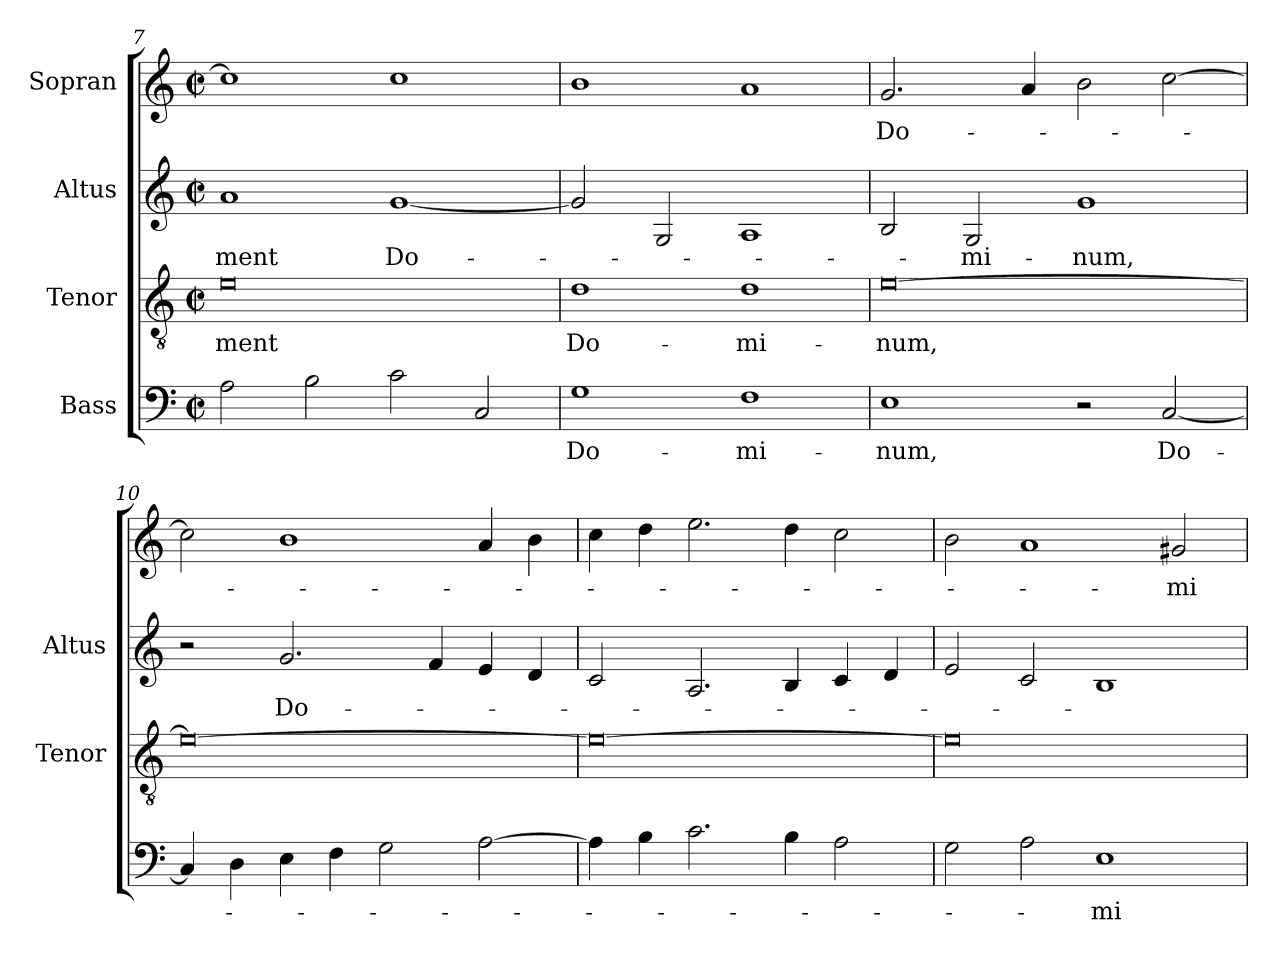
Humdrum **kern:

**kern	**text	**kern	**text	**kern	**text	**kern	**text
*part4	*part4	*part3	*part3	*part2	*part2	*part1	*part1
*staff4	*staff4	*staff3	*staff3	*staff2	*staff2	*staff1	*staff1
*I"Bass	*	*I"Tenor	*	*I"Altus	*	*I"Sopran	*
*	*	*I'Tenor	*	*I'Altus	*	*	*
!!LO:LB:g=z
*clefF4	*	*clefGv2	*	*clefG2	*	*clefG2	*
*	*	*ITrd7c12	*	*	*	*	*
*k[]	*	*k[]	*	*k[]	*	*k[]	*
*C:	*	*C:	*	*C:	*	*C:	*
*M2/2	*	*M2/2	*	*M2/2	*	*M2/2	*
*met(c|)	*	*met(c|)	*	*met(c|)	*	*met(c|)	*
=7	=7	=7	=7	=7	=7	=7	=7
!	!	!	!LO:LY:b:color=#000000	!	!	!	!
!	!	!	!	!	!LO:LY:b:color=#000000	!	!
2Ai\	.	0Ei	ment	1ai	-ment	1cci]	.
2Bi\	.	.	.	.	.	.	.
!	!	!	!	!	!LO:LY:b:color=#000000	!	!
2ci\	.	.	.	[<1gi	Do-	1cci	.
2Ci/	.	.	.	.	.	.	.
=8	=8	=8	=8	=8	=8	=8	=8
!	!LO:LY:b:color=#000000	!	!	!	!	!	!
!	!	!	!LO:LY:b:color=#000000	!	!	!	!
1Gi	Do-	1Di	Do-	2gi/]	.	1bi	.
.	.	.	.	2Gi/	.	.	.
!	!LO:LY:b:color=#000000	!	!	!	!	!	!
!	!	!	!LO:LY:b:color=#000000	!	!	!	!
1Fi	-mi-	1Di	-mi-	1Ai	.	1ai	.
=9	=9	=9	=9	=9	=9	=9	=9
!	!LO:LY:b:color=#000000	!	!	!	!	!	!
!	!	!	!LO:LY:b:color=#000000	!	!	!	!
!	!	!	!	!	!	!	!LO:LY:b:color=#000000
1Ei	-num,	[>0Ei	-num,	2Bi/	.	2.gi/	Do-
!	!	!	!	!	!LO:LY:b:color=#000000	!	!
.	.	.	.	2Gi/	-mi-	.	.
.	.	.	.	.	.	4ai/	.
!	!	!	!	!	!LO:LY:b:color=#000000	!	!
2r	.	.	.	1gi	-num,	2bi\	.
!	!LO:LY:b:color=#000000	!	!	!	!	!	!
[<2Ci/	Do-	.	.	.	.	[>2cci\	.
=10	=10	=10	=10	=10	=10	=10	=10
4Ci/]	.	0Ei_>	.	2r	.	2cci\]	.
4Di\	.	.	.	.	.	.	.
!	!	!	!	!	!LO:LY:b:color=#000000	!	!
4Ei\	.	.	.	2.gi/	Do-	1bi	.
4Fi\	.	.	.	.	.	.	.
2Gi\	.	.	.	.	.	.	.
.	.	.	.	4fi/	.	.	.
[>2Ai\	.	.	.	4ei/	.	4ai/	.
.	.	.	.	4di/	.	4bi\	.
=11	=11	=11	=11	=11	=11	=11	=11
4Ai\]	.	0Ei_>	.	2ci/	.	4cci\	.
4Bi\	.	.	.	.	.	4ddi\	.
2.ci\	.	.	.	2.Ai/	.	2.eei\	.
4Bi\	.	.	.	4Bi/	.	4ddi\	.
2Ai\	.	.	.	4ci/	.	2cci\	.
.	.	.	.	4di/	.	.	.
=12	=12	=12	=12	=12	=12	=12	=12
2Gi\	.	0Ei]	.	2ei/	.	2bi\	.
2Ai\	.	.	.	2ci/	.	1ai	.
!	!LO:LY:b:color=#000000	!	!	!	!	!	!
1Ei	-mi-	.	.	1Bi	.	.	.
!	!	!	!	!	!	!	!LO:LY:b:color=#000000
.	.	.	.	.	.	2g#Xi/	-mi-
=	=	=	=	=	=	=	=
*-	*-	*-	*-	*-	*-	*-	*-
